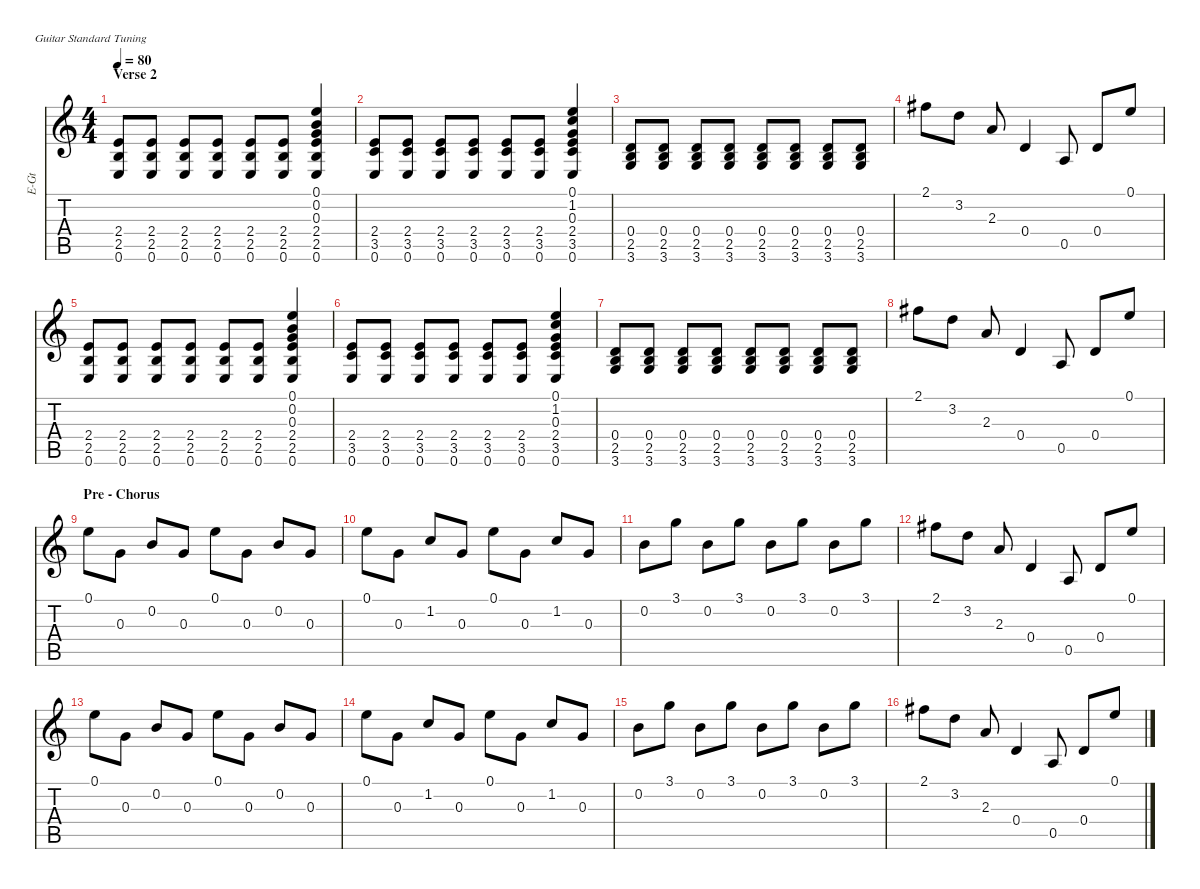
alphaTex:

\hideDynamics
\bracketExtendMode nobrackets
\otherSystemsTrackNameOrientation horizontal
\track ("Guitar1" "E-Gt") {instrument electricguitarclean}
\staff {score tabs}
\tuning (E4 B3 G3 D3 A2 E2)
\ts (4 4)
\section ("" "Verse 2")
\tempo 80
\clef g2
\ks c
(2.4 2.5 0.6).8{dy f beam Up} (2.4 2.5 0.6).8{beam Up} (2.4 2.5 0.6).8{beam Up} (2.4 2.5 0.6).8{beam Up} (2.4 2.5 0.6).8{beam Up} (2.4 2.5 0.6).8{beam Up} (0.1 0.2 0.3 2.4 2.5 0.6).4{beam Up} |
(2.4 3.5 0.6).8{beam Up} (2.4 3.5 0.6).8{beam Up} (2.4 3.5 0.6).8{beam Up} (2.4 3.5 0.6).8{beam Up} (2.4 3.5 0.6).8{beam Up} (2.4 3.5 0.6).8{beam Up} (0.1 1.2 0.3 2.4 3.5 0.6).4{beam Up} |
(0.4 2.5 3.6).8{beam Up} (0.4 2.5 3.6).8{beam Up} (0.4 2.5 3.6).8{beam Up} (0.4 2.5 3.6).8{beam Up} (0.4 2.5 3.6).8{beam Up} (0.4 2.5 3.6).8{beam Up} (0.4 2.5 3.6).8{beam Up} (0.4 2.5 3.6).8{beam Up} |
2.1{acc #}.8{beam Down} 3.2.8{beam Down} 2.3.8{beam Up} 0.4.4{beam Up} 0.5.8{beam Up} 0.4.8{beam Up} 0.1.8{beam Up} |
(2.4 2.5 0.6).8{beam Up} (2.4 2.5 0.6).8{beam Up} (2.4 2.5 0.6).8{beam Up} (2.4 2.5 0.6).8{beam Up} (2.4 2.5 0.6).8{beam Up} (2.4 2.5 0.6).8{beam Up} (0.1 0.2 0.3 2.4 2.5 0.6).4{beam Up} |
(2.4 3.5 0.6).8{beam Up} (2.4 3.5 0.6).8{beam Up} (2.4 3.5 0.6).8{beam Up} (2.4 3.5 0.6).8{beam Up} (2.4 3.5 0.6).8{beam Up} (2.4 3.5 0.6).8{beam Up} (0.1 1.2 0.3 2.4 3.5 0.6).4{beam Up} |
(0.4 2.5 3.6).8{beam Up} (0.4 2.5 3.6).8{beam Up} (0.4 2.5 3.6).8{beam Up} (0.4 2.5 3.6).8{beam Up} (0.4 2.5 3.6).8{beam Up} (0.4 2.5 3.6).8{beam Up} (0.4 2.5 3.6).8{beam Up} (0.4 2.5 3.6).8{beam Up} |
2.1{acc #}.8{beam Down} 3.2.8{beam Down} 2.3.8{beam Up} 0.4.4{beam Up} 0.5.8{beam Up} 0.4.8{beam Up} 0.1.8{beam Up} |
\section ("" "Pre - Chorus")
0.1.8{beam Down} 0.3.8{beam Down} 0.2.8{beam Up} 0.3.8{beam Up} 0.1.8{beam Down} 0.3.8{beam Down} 0.2.8{beam Up} 0.3.8{beam Up} |
0.1.8{beam Down} 0.3.8{beam Down} 1.2.8{beam Up} 0.3.8{beam Up} 0.1.8{beam Down} 0.3.8{beam Down} 1.2.8{beam Up} 0.3.8{beam Up} |
0.2.8{beam Down} 3.1.8{beam Down} 0.2.8{beam Down} 3.1.8{beam Down} 0.2.8{beam Down} 3.1.8{beam Down} 0.2.8{beam Down} 3.1.8{beam Down} |
2.1{acc #}.8{beam Down} 3.2.8{beam Down} 2.3.8{beam Up} 0.4.4{beam Up} 0.5.8{beam Up} 0.4.8{beam Up} 0.1.8{beam Up} |
0.1.8{beam Down} 0.3.8{beam Down} 0.2.8{beam Up} 0.3.8{beam Up} 0.1.8{beam Down} 0.3.8{beam Down} 0.2.8{beam Up} 0.3.8{beam Up} |
0.1.8{beam Down} 0.3.8{beam Down} 1.2.8{beam Up} 0.3.8{beam Up} 0.1.8{beam Down} 0.3.8{beam Down} 1.2.8{beam Up} 0.3.8{beam Up} |
0.2.8{beam Down} 3.1.8{beam Down} 0.2.8{beam Down} 3.1.8{beam Down} 0.2.8{beam Down} 3.1.8{beam Down} 0.2.8{beam Down} 3.1.8{beam Down} |
2.1{acc #}.8{beam Down} 3.2.8{beam Down} 2.3.8{beam Up} 0.4.4{beam Up} 0.5.8{beam Up} 0.4.8{beam Up} 0.1.8{beam Up}
